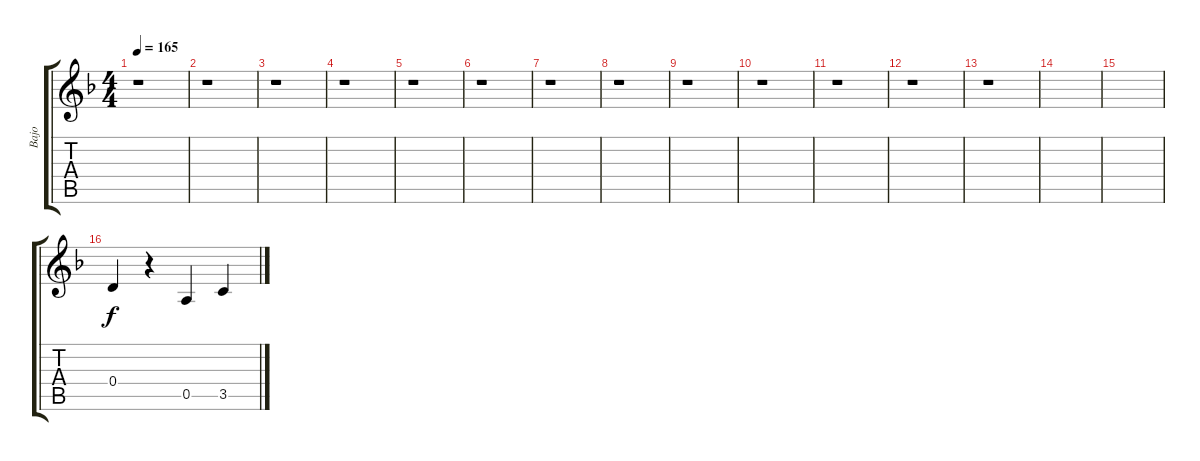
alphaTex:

\track ("Bajo" "Bajo") {instrument electricbassfinger}
\staff {score tabs}
\tuning (E4 B3 G3 D3 A2 E2) {hide}
\ts (4 4)
\tempo 165
\clef g2
\ks dminor
r.1{dy f} |
r.1 |
r.1 |
r.1 |
r.1 |
r.1 |
r.1 |
r.1 |
r.1 |
r.1 |
r.1 |
r.1 |
r.1 |
|
|
0.4.4 r.4 0.5.4 3.5.4
